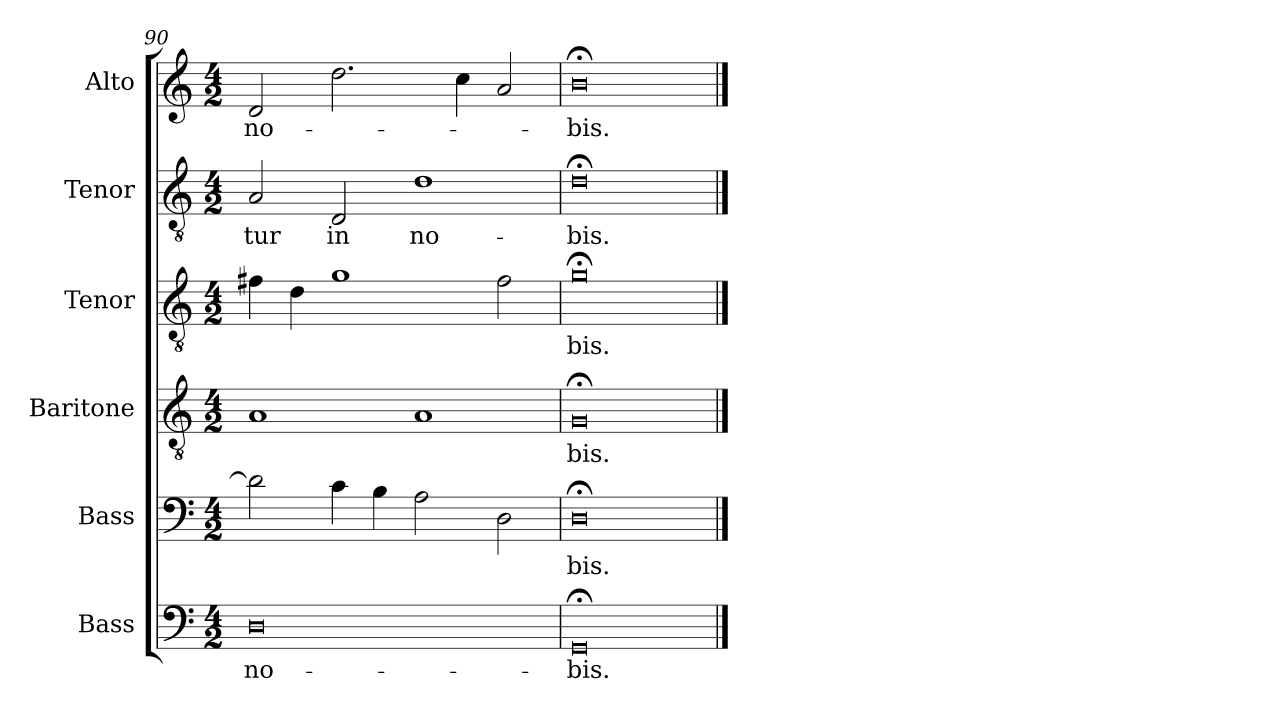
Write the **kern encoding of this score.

**kern	**text	**kern	**text	**kern	**text	**kern	**text	**kern	**text	**kern	**text
*part6	*part6	*part5	*part5	*part4	*part4	*part3	*part3	*part2	*part2	*part1	*part1
*staff6	*staff6	*staff5	*staff5	*staff4	*staff4	*staff3	*staff3	*staff2	*staff2	*staff1	*staff1
*I"Bass	*	*I"Bass	*	*I"Baritone	*	*I"Tenor	*	*I"Tenor	*	*I"Alto	*
*I'B.	*	*I'B.	*	*I'Bar.	*	*I'T.	*	*I'T.	*	*I'A.	*
*clefF4	*	*clefF4	*	*clefGv2	*	*clefGv2	*	*clefGv2	*	*clefG2	*
*	*	*	*	*ITrd7c12	*	*ITrd7c12	*	*ITrd7c12	*	*	*
*k[]	*	*k[]	*	*k[]	*	*k[]	*	*k[]	*	*k[]	*
*C:	*	*C:	*	*C:	*	*C:	*	*C:	*	*C:	*
*M4/2	*	*M4/2	*	*M4/2	*	*M4/2	*	*M4/2	*	*M4/2	*
=90	=90	=90	=90	=90	=90	=90	=90	=90	=90	=90	=90
!	!LO:LY:b:color=#000000	!	!	!	!	!	!	!	!	!	!
!	!	!	!	!	!	!	!	!	!LO:LY:b:color=#000000	!	!
!	!	!	!	!	!	!	!	!	!	!	!LO:LY:b:color=#000000
0Di	no-	2di\]	.	1AAi	.	4F#Xi\	.	2AAi/	-tur	2di/	no-
.	.	.	.	.	.	4Di\	.	.	.	.	.
!	!	!	!	!	!	!	!	!	!LO:LY:b:color=#000000	!	!
.	.	4ci\	.	.	.	1Gi	.	2DDi/	in	2.ddi\	.
.	.	4Bi\	.	.	.	.	.	.	.	.	.
!	!	!	!	!	!	!	!	!	!LO:LY:b:color=#000000	!	!
.	.	2Ai\	.	1AAi	.	.	.	1Di	no-	.	.
.	.	.	.	.	.	.	.	.	.	4cci\	.
.	.	2Di\	.	.	.	2F#i\	.	.	.	2ai/	.
=91	=91	=91	=91	=91	=91	=91	=91	=91	=91	=91	=91
!	!LO:LY:b:color=#000000	!	!	!	!	!	!	!	!	!	!
!	!	!	!LO:LY:b:color=#000000	!	!	!	!	!	!	!	!
!	!	!	!	!	!LO:LY:b:color=#000000	!	!	!	!	!	!
!	!	!	!	!	!	!	!LO:LY:b:color=#000000	!	!	!	!
!	!	!	!	!	!	!	!	!	!LO:LY:b:color=#000000	!	!
!	!	!	!	!	!	!	!	!	!	!	!LO:LY:b:color=#000000
0GG;i	-bis.	0D;i	-bis.	0GG;i	-bis.	0G;i	-bis.	0D;i	-bis.	0b;i	-bis.
==	==	==	==	==	==	==	==	==	==	==	==
*-	*-	*-	*-	*-	*-	*-	*-	*-	*-	*-	*-
